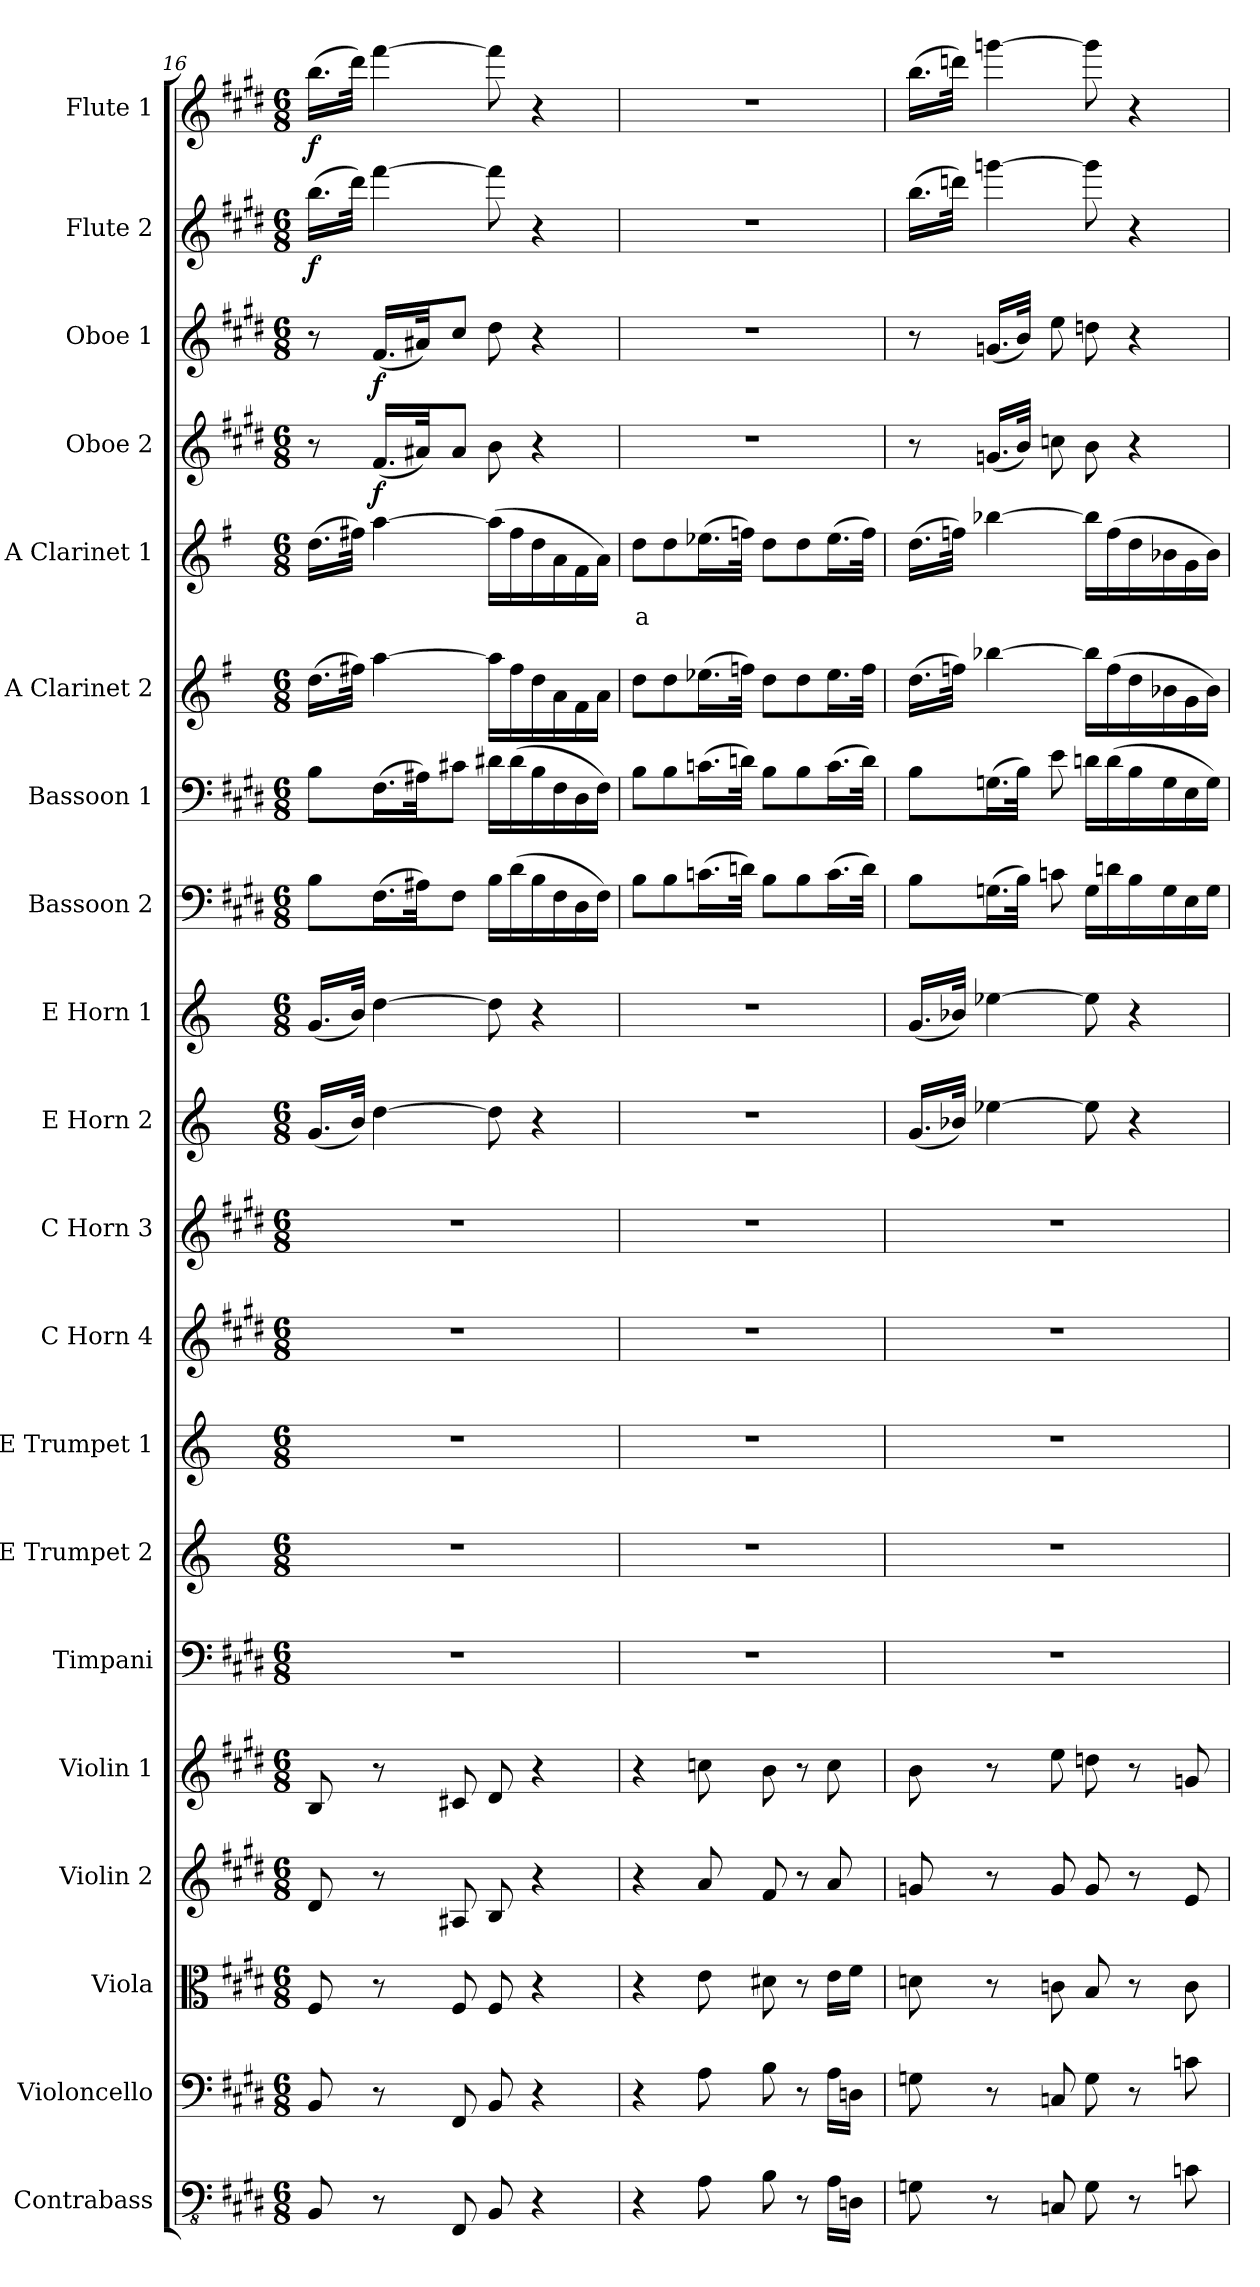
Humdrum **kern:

**kern	**kern	**kern	**kern	**kern	**kern	**kern	**kern	**kern	**kern	**kern	**kern	**kern	**kern	**kern	**kern	**text	**kern	**dynam	**kern	**dynam	**kern	**dynam	**kern	**dynam
*part20	*part19	*part18	*part17	*part16	*part15	*part14	*part13	*part12	*part11	*part10	*part9	*part8	*part7	*part6	*part5	*part5	*part4	*part4	*part3	*part3	*part2	*part2	*part1	*part1
*staff20	*staff19	*staff18	*staff17	*staff16	*staff15	*staff14	*staff13	*staff12	*staff11	*staff10	*staff9	*staff8	*staff7	*staff6	*staff5	*staff5	*staff4	*staff4	*staff3	*staff3	*staff2	*staff2	*staff1	*staff1
*I"Contrabass	*I"Violoncello	*I"Viola	*I"Violin 2	*I"Violin 1	*I"Timpani	*I"E Trumpet 2	*I"E Trumpet 1	*I"C Horn 4	*I"C Horn 3	*I"E Horn 2	*I"E Horn 1	*I"Bassoon 2	*I"Bassoon 1	*I"A Clarinet 2	*I"A Clarinet 1	*	*I"Oboe 2	*	*I"Oboe 1	*	*I"Flute 2	*	*I"Flute 1	*
*I'Cb	*I'Vc	*I'Vla	*I'Vln 2	*I'Vln 1	*I'Timp	*I'Tpt 2	*I'Tpt 1	*I'Hn 4	*I'Hn 3	*I'Hn 2	*I'Hn 1	*I'Bsn 2	*I'Bsn 1	*I'Cl 2	*I'Cl 1	*	*I'Ob 2	*	*I'Ob 1	*	*I'Fl 2	*	*I'Fl 1	*
*clefFv4	*clefF4	*clefC3	*clefG2	*clefG2	*clefF4	*clefG2	*clefG2	*clefG2	*clefG2	*clefG2	*clefG2	*clefF4	*clefF4	*clefG2	*clefG2	*	*clefG2	*	*clefG2	*	*clefG2	*	*clefG2	*
*	*	*	*	*	*	*ITrd-2c-4	*ITrd-2c-4	*ITrd7c12	*ITrd7c12	*ITrd5c8	*ITrd5c8	*	*	*ITrd2c3	*ITrd2c3	*	*	*	*	*	*	*	*	*
*k[f#c#g#d#]	*k[f#c#g#d#]	*k[f#c#g#d#]	*k[f#c#g#d#]	*k[f#c#g#d#]	*k[f#c#g#d#]	*k[f#c#g#d#]	*k[f#c#g#d#]	*k[f#c#g#d#]	*k[f#c#g#d#]	*k[f#c#g#d#]	*k[f#c#g#d#]	*k[f#c#g#d#]	*k[f#c#g#d#]	*k[f#c#g#d#]	*k[f#c#g#d#]	*	*k[f#c#g#d#]	*	*k[f#c#g#d#]	*	*k[f#c#g#d#]	*	*k[f#c#g#d#]	*
*M6/8	*M6/8	*M6/8	*M6/8	*M6/8	*M6/8	*M6/8	*M6/8	*M6/8	*M6/8	*M6/8	*M6/8	*M6/8	*M6/8	*M6/8	*M6/8	*	*M6/8	*	*M6/8	*	*M6/8	*	*M6/8	*
=16	=16	=16	=16	=16	=16	=16	=16	=16	=16	=16	=16	=16	=16	=16	=16	=16	=16	=16	=16	=16	=16	=16	=16	=16
!	!	!	!	!	!	!	!	!	!	!	!	!	!	!	!	!	!	!	!	!	!	!LO:DY:b	!	!LO:DY:b
8BBB/	8BB/	8F#/	8d#/	8B/	2.r	2.r	2.r	2.r	2.r	(16.B/LL	(16.B/LL	8B\L	8B\L	(16.b\LL	(16.b\LL	.	8r	.	8r	.	(16.bb\LL	f	(16.bb\LL	f
.	.	.	.	.	.	.	.	.	.	32d#/JJk)	32d#/JJk)	.	.	32dd#X\JJk)	32dd#X\JJk)	.	.	.	.	.	32ddd#\JJk)	.	32ddd#\JJk)	.
!	!	!	!	!	!	!	!	!	!	!	!	!	!	!	!	!	!	!LO:DY:b	!	!LO:DY:b	!	!	!	!
8r	8r	8r	8r	8r	.	.	.	.	.	[4f#\	[4f#\	(16.F#\L	(16.F#\L	[4ff#\	[4ff#\	.	(16.f#/LL	f	(16.f#/LL	f	[4fff#\	.	[4fff#\	.
.	.	.	.	.	.	.	.	.	.	.	.	32A#X\JK)	32A#X\JK)	.	.	.	32a#X/JK)	.	32a#X/JK)	.	.	.	.	.
8FFF#/	8FF#/	8F#/	8A#X/	8c#X/	.	.	.	.	.	.	.	8F#\J	8c#X\J	.	.	.	8a#/J	.	8cc#/J	.	.	.	.	.
8BBB/	8BB/	8F#/	8B/	8d#/	.	.	.	.	.	8f#\]	8f#\]	16B\LL	16d#X\LL	16ff#\LL]	(16ff#\LL]	.	8b\	.	8dd#\	.	8fff#\]	.	8fff#\]	.
.	.	.	.	.	.	.	.	.	.	.	.	(16d#\	(16d#\	16dd#\	16dd#\	.	.	.	.	.	.	.	.	.
4r	4r	4r	4r	4r	.	.	.	.	.	4r	4r	16B\	16B\	16b\	16b\	.	4r	.	4r	.	4r	.	4r	.
.	.	.	.	.	.	.	.	.	.	.	.	16F#\	16F#\	16f#\	16f#\	.	.	.	.	.	.	.	.	.
.	.	.	.	.	.	.	.	.	.	.	.	16D#\	16D#\	16d#\	16d#\	.	.	.	.	.	.	.	.	.
.	.	.	.	.	.	.	.	.	.	.	.	16F#\JJ)	16F#\JJ)	16f#\JJ	16f#\JJ)	.	.	.	.	.	.	.	.	.
=17	=17	=17	=17	=17	=17	=17	=17	=17	=17	=17	=17	=17	=17	=17	=17	=17	=17	=17	=17	=17	=17	=17	=17	=17
!	!	!	!	!	!	!	!	!	!	!	!	!	!	!	!	!LO:LY:color=#FF0000	!	!	!	!	!	!	!	!
4r	4r	4r	4r	4r	2.r	2.r	2.r	2.r	2.r	2.r	2.r	8B\L	8B\L	8b\L	8b\L	a	2.r	.	2.r	.	2.r	.	2.r	.
.	.	.	.	.	.	.	.	.	.	.	.	8B\	8B\	8b\	8b\	.	.	.	.	.	.	.	.	.
8AA\	8A\	8e\	8a/	8ccn\	.	.	.	.	.	.	.	(16.cn\L	(16.cn\L	(16.ccn\L	(16.ccn\L	.	.	.	.	.	.	.	.	.
.	.	.	.	.	.	.	.	.	.	.	.	32dn\JJk)	32dn\JJk)	32ddn\JJk)	32ddn\JJk)	.	.	.	.	.	.	.	.	.
8BB\	8B\	8d#X\	8f#/	8b\	.	.	.	.	.	.	.	8B\L	8B\L	8b\L	8b\L	.	.	.	.	.	.	.	.	.
8r	8r	8r	8r	8r	.	.	.	.	.	.	.	8B\	8B\	8b\	8b\	.	.	.	.	.	.	.	.	.
16AA\LL	16A\LL	16e\LL	8a/	8cc\	.	.	.	.	.	.	.	(16.c\L	(16.c\L	16.cc\L	(16.cc\L	.	.	.	.	.	.	.	.	.
16DDn\JJ	16Dn\JJ	16f#\JJ	.	.	.	.	.	.	.	.	.	.	.	.	.	.	.	.	.	.	.	.	.	.
.	.	.	.	.	.	.	.	.	.	.	.	32d\JJk)	32d\JJk)	32dd\JJk	32dd\JJk)	.	.	.	.	.	.	.	.	.
!!LO:PB:g=z
=18	=18	=18	=18	=18	=18	=18	=18	=18	=18	=18	=18	=18	=18	=18	=18	=18	=18	=18	=18	=18	=18	=18	=18	=18
8GGn\	8Gn\	8dn\	8gn/	8b\	2.r	2.r	2.r	2.r	2.r	(16.B/LL	(16.B/LL	8B\L	8B\L	(16.b\LL	(16.b\LL	.	8r	.	8r	.	(16.bb\LL	.	(16.bb\LL	.
.	.	.	.	.	.	.	.	.	.	32dn/JJk)	32dn/JJk)	.	.	32ddn\JJk)	32ddn\JJk)	.	.	.	.	.	32dddn\JJk)	.	32dddn\JJk)	.
8r	8r	8r	8r	8r	.	.	.	.	.	[4gn\	[4gn\	(16.Gn\L	(16.Gn\L	[4ggn\	[4ggn\	.	(16.gn/LL	.	(16.gn/LL	.	[4gggn\	.	[4gggn\	.
.	.	.	.	.	.	.	.	.	.	.	.	32B\JJk)	32B\JJk)	.	.	.	32b/JJk)	.	32b/JJk)	.	.	.	.	.
8CCn/	8Cn/	8cn\	8g/	8ee\	.	.	.	.	.	.	.	8cn\	8e\	.	.	.	8ccn\	.	8ee\	.	.	.	.	.
8GG\	8G\	8B/	8g/	8ddn\	.	.	.	.	.	8g\]	8g\]	16G\LL	16dn\LL	16gg\LL]	16gg\LL]	.	8b\	.	8ddn\	.	8ggg\]	.	8ggg\]	.
.	.	.	.	.	.	.	.	.	.	.	.	16dn\	(16d\	(16dd\	(16dd\	.	.	.	.	.	.	.	.	.
8r	8r	8r	8r	8r	.	.	.	.	.	4r	4r	16B\	16B\	16b\	16b\	.	4r	.	4r	.	4r	.	4r	.
.	.	.	.	.	.	.	.	.	.	.	.	16G\	16G\	16gn\	16gn\	.	.	.	.	.	.	.	.	.
8Cn\	8cn\	8c\	8e/	8gn/	.	.	.	.	.	.	.	16E\	16E\	16e\	16e\	.	.	.	.	.	.	.	.	.
.	.	.	.	.	.	.	.	.	.	.	.	16G\JJ	16G\JJ)	16g\JJ)	16g\JJ)	.	.	.	.	.	.	.	.	.
=	=	=	=	=	=	=	=	=	=	=	=	=	=	=	=	=	=	=	=	=	=	=	=	=
*-	*-	*-	*-	*-	*-	*-	*-	*-	*-	*-	*-	*-	*-	*-	*-	*-	*-	*-	*-	*-	*-	*-	*-	*-
